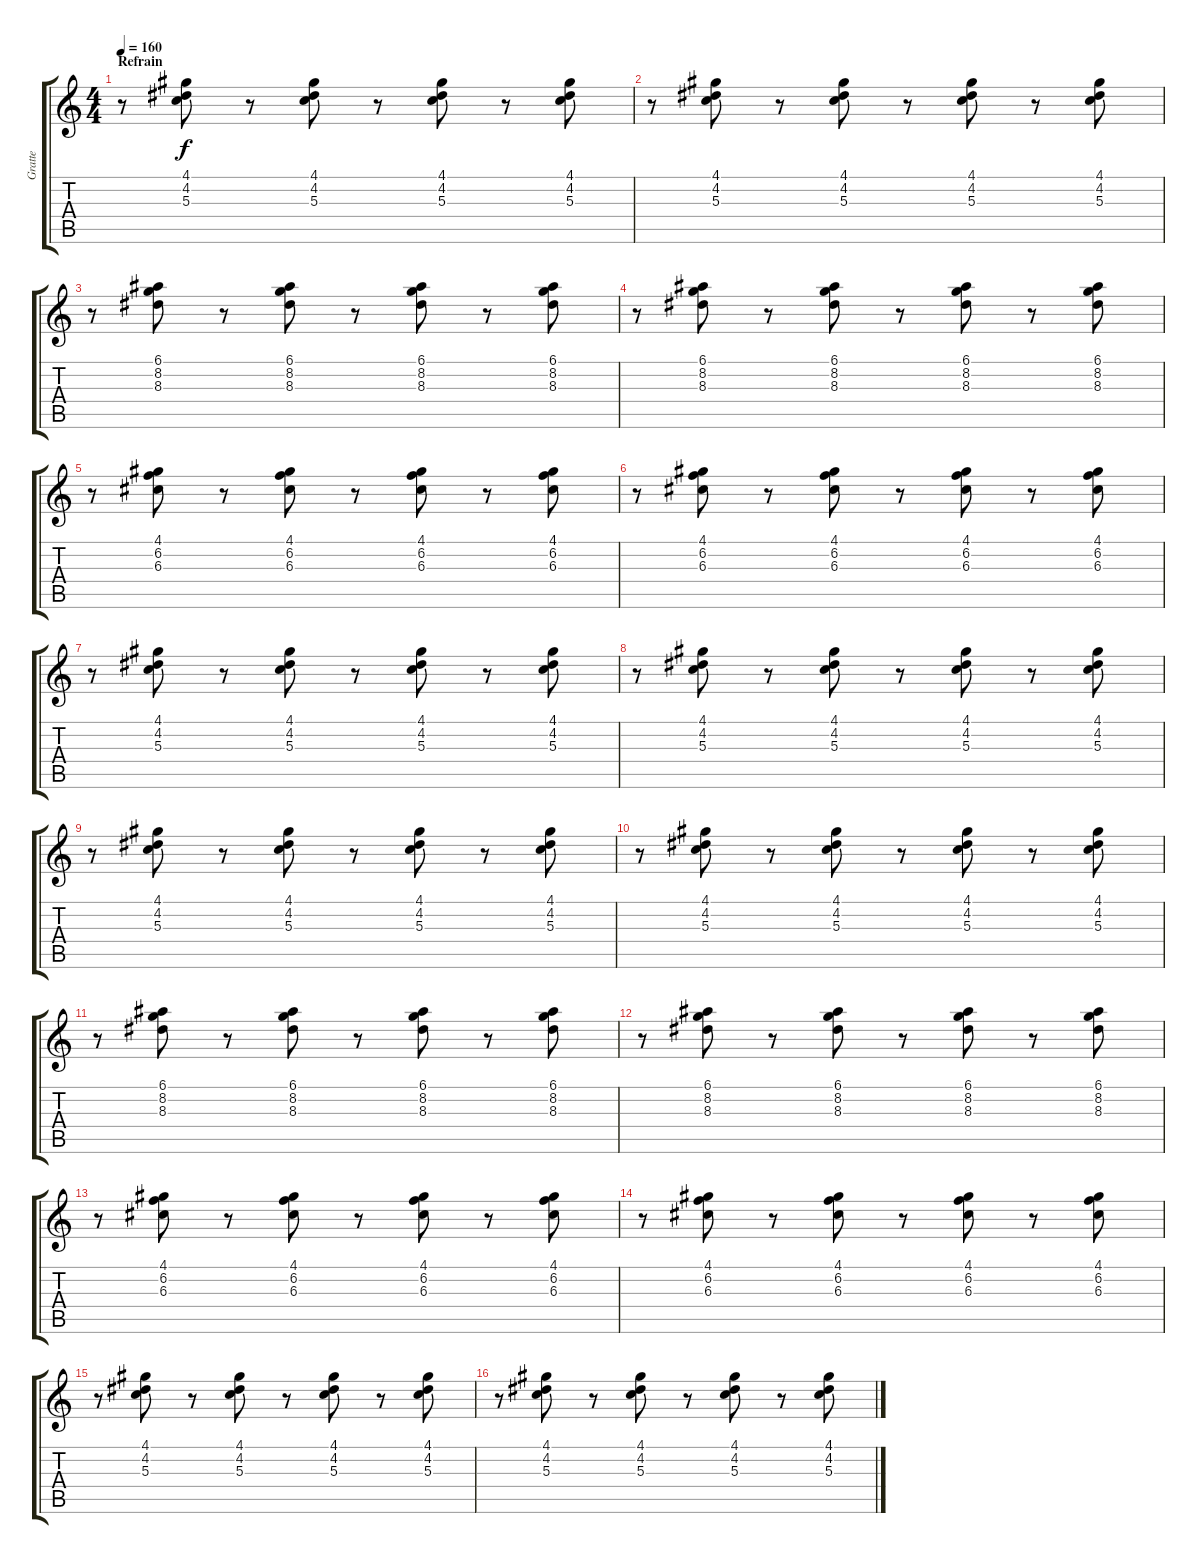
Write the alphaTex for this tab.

\track ("Gratte" "Gratte") {instrument electricguitarclean}
\staff {score tabs}
\tuning (E4 B3 G3 D3 A2 E2) {hide}
\ts (4 4)
\section ("" "Refrain")
\tempo 160
\clef g2
\ks c
r.8{dy f instrument electricguitarclean} (4.1 4.2 5.3).8 r.8 (4.1 4.2 5.3).8 r.8 (4.1 4.2 5.3).8 r.8 (4.1 4.2 5.3).8 |
r.8 (4.1 4.2 5.3).8 r.8 (4.1 4.2 5.3).8 r.8 (4.1 4.2 5.3).8 r.8 (4.1 4.2 5.3).8 |
r.8 (6.1 8.2 8.3).8 r.8 (6.1 8.2 8.3).8 r.8 (6.1 8.2 8.3).8 r.8 (6.1 8.2 8.3).8 |
r.8 (6.1 8.2 8.3).8 r.8 (6.1 8.2 8.3).8 r.8 (6.1 8.2 8.3).8 r.8 (6.1 8.2 8.3).8 |
r.8 (4.1 6.2 6.3).8 r.8 (4.1 6.2 6.3).8 r.8 (4.1 6.2 6.3).8 r.8 (4.1 6.2 6.3).8 |
r.8 (4.1 6.2 6.3).8 r.8 (4.1 6.2 6.3).8 r.8 (4.1 6.2 6.3).8 r.8 (4.1 6.2 6.3).8 |
r.8 (4.1 4.2 5.3).8 r.8 (4.1 4.2 5.3).8 r.8 (4.1 4.2 5.3).8 r.8 (4.1 4.2 5.3).8 |
r.8 (4.1 4.2 5.3).8 r.8 (4.1 4.2 5.3).8 r.8 (4.1 4.2 5.3).8 r.8 (4.1 4.2 5.3).8 |
r.8 (4.1 4.2 5.3).8 r.8 (4.1 4.2 5.3).8 r.8 (4.1 4.2 5.3).8 r.8 (4.1 4.2 5.3).8 |
r.8 (4.1 4.2 5.3).8 r.8 (4.1 4.2 5.3).8 r.8 (4.1 4.2 5.3).8 r.8 (4.1 4.2 5.3).8 |
r.8 (6.1 8.2 8.3).8 r.8 (6.1 8.2 8.3).8 r.8 (6.1 8.2 8.3).8 r.8 (6.1 8.2 8.3).8 |
r.8 (6.1 8.2 8.3).8 r.8 (6.1 8.2 8.3).8 r.8 (6.1 8.2 8.3).8 r.8 (6.1 8.2 8.3).8 |
r.8 (4.1 6.2 6.3).8 r.8 (4.1 6.2 6.3).8 r.8 (4.1 6.2 6.3).8 r.8 (4.1 6.2 6.3).8 |
r.8 (4.1 6.2 6.3).8 r.8 (4.1 6.2 6.3).8 r.8 (4.1 6.2 6.3).8 r.8 (4.1 6.2 6.3).8 |
r.8 (4.1 4.2 5.3).8 r.8 (4.1 4.2 5.3).8 r.8 (4.1 4.2 5.3).8 r.8 (4.1 4.2 5.3).8 |
r.8 (4.1 4.2 5.3).8 r.8 (4.1 4.2 5.3).8 r.8 (4.1 4.2 5.3).8 r.8 (4.1 4.2 5.3).8
